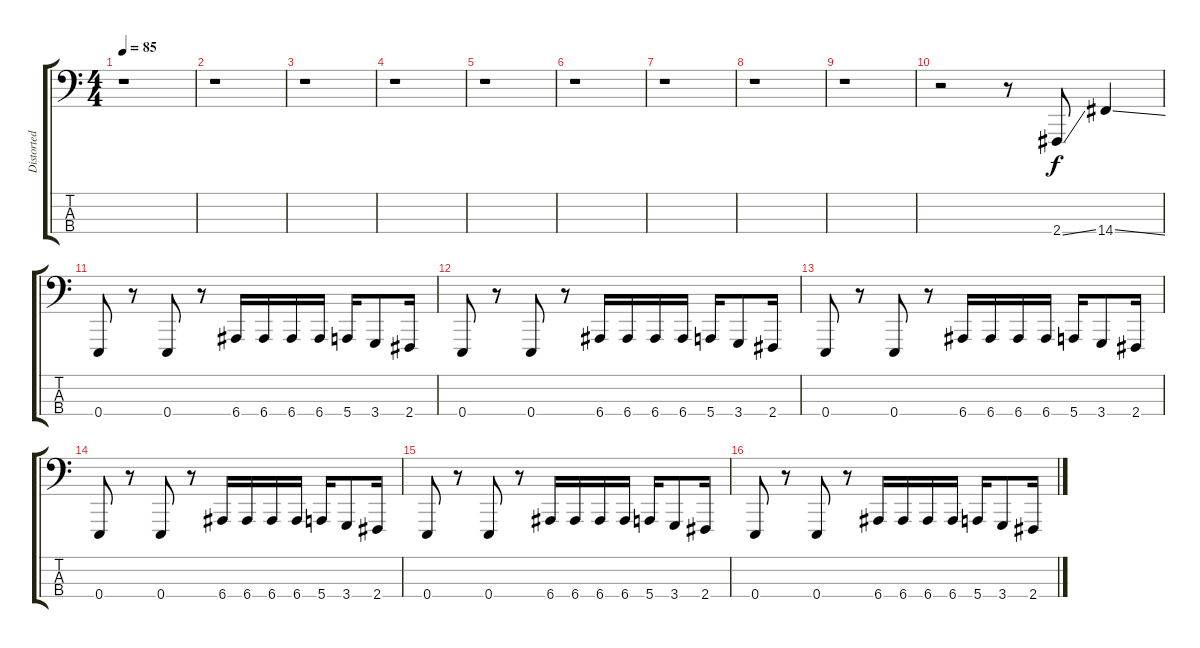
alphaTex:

\track ("Distorted Bass" "Distorted ") {instrument lead2sawtooth}
\staff {score tabs}
\tuning (G2 D2 A1 E1) {hide}
\ts (4 4)
\tempo 85
\clef f4
\ks c
r.1{dy f} |
r.1 |
r.1 |
r.1 |
r.1 |
r.1 |
r.1 |
r.1 |
r.1 |
r.2 r.8 2.4{ss}.8 14.4{ss}.4 |
0.4.8 r.8 0.4.8 r.8 6.4.16 6.4.16 6.4.16 6.4.16 5.4.16 3.4.8 2.4.16 |
0.4.8 r.8 0.4.8 r.8 6.4.16 6.4.16 6.4.16 6.4.16 5.4.16 3.4.8 2.4.16 |
0.4.8 r.8 0.4.8 r.8 6.4.16 6.4.16 6.4.16 6.4.16 5.4.16 3.4.8 2.4.16 |
0.4.8 r.8 0.4.8 r.8 6.4.16 6.4.16 6.4.16 6.4.16 5.4.16 3.4.8 2.4.16 |
0.4.8 r.8 0.4.8 r.8 6.4.16 6.4.16 6.4.16 6.4.16 5.4.16 3.4.8 2.4.16 |
0.4.8 r.8 0.4.8 r.8 6.4.16 6.4.16 6.4.16 6.4.16 5.4.16 3.4.8 2.4.16
